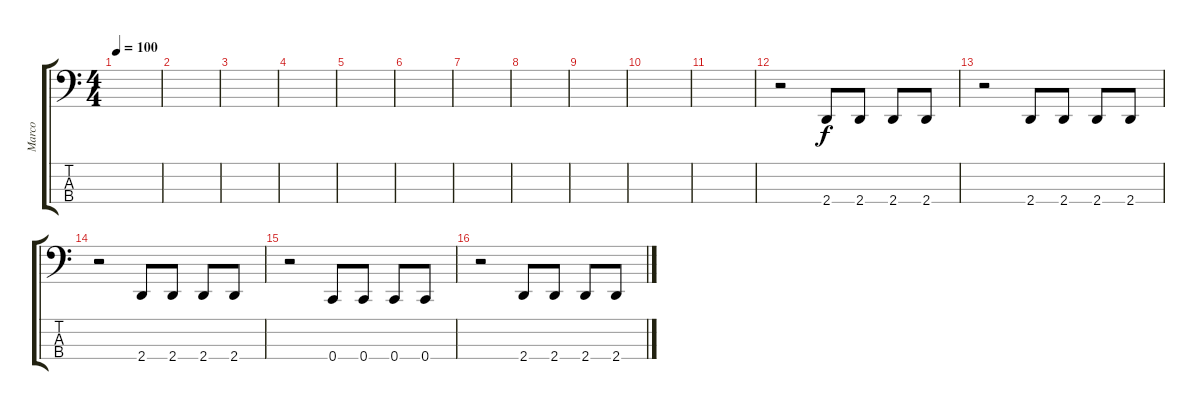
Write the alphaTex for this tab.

\track ("Marco" "Marco") {instrument electricbasspick}
\staff {score tabs}
\tuning (F2 C2 G1 C1) {hide}
\ts (4 4)
\tempo 100
\clef f4
\ks c
|
|
|
|
|
|
|
|
|
|
|
r.2 2.4.8 2.4.8 2.4.8 2.4.8 |
r.2 2.4.8 2.4.8 2.4.8 2.4.8 |
r.2 2.4.8 2.4.8 2.4.8 2.4.8 |
r.2 0.4.8 0.4.8 0.4.8 0.4.8 |
r.2 2.4.8 2.4.8 2.4.8 2.4.8
